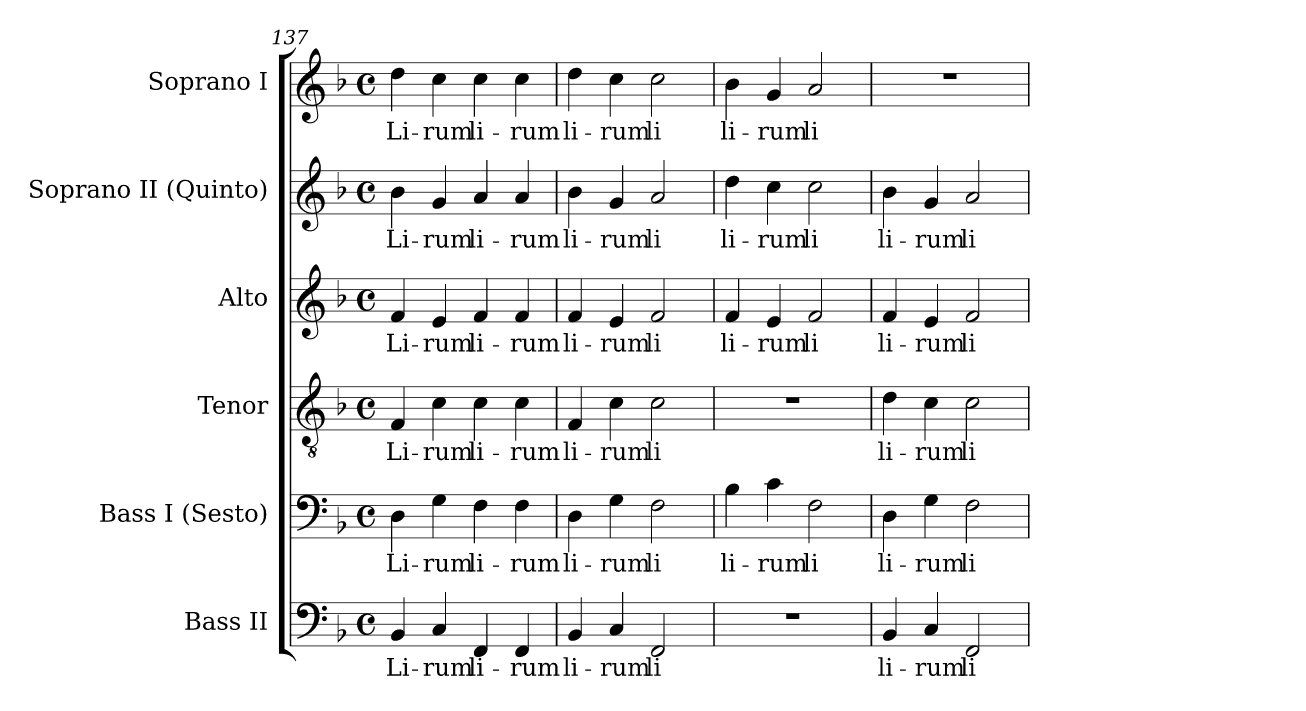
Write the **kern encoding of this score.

**kern	**text	**kern	**text	**kern	**text	**kern	**text	**kern	**text	**kern	**text
*part6	*part6	*part5	*part5	*part4	*part4	*part3	*part3	*part2	*part2	*part1	*part1
*staff6	*staff6	*staff5	*staff5	*staff4	*staff4	*staff3	*staff3	*staff2	*staff2	*staff1	*staff1
*I"Bass II	*	*I"Bass I (Sesto)	*	*I"Tenor	*	*I"Alto	*	*I"Soprano II (Quinto)	*	*I"Soprano I	*
*I'B.	*	*I'B.	*	*I'T.	*	*I'A.	*	*I'S.	*	*I'S.	*
!!LO:LB:g=z
*clefF4	*	*clefF4	*	*clefGv2	*	*clefG2	*	*clefG2	*	*clefG2	*
*	*	*	*	*ITrd7c12	*	*	*	*	*	*	*
*k[b-]	*	*k[b-]	*	*k[b-]	*	*k[b-]	*	*k[b-]	*	*k[b-]	*
*F:	*	*F:	*	*F:	*	*F:	*	*F:	*	*F:	*
*M4/4	*	*M4/4	*	*M4/4	*	*M4/4	*	*M4/4	*	*M4/4	*
*met(c)	*	*met(c)	*	*met(c)	*	*met(c)	*	*met(c)	*	*met(c)	*
=137	=137	=137	=137	=137	=137	=137	=137	=137	=137	=137	=137
!	!LO:LY:b:color=#000000	!	!	!	!	!	!	!	!	!	!
!	!	!	!LO:LY:b:color=#000000	!	!	!	!	!	!	!	!
!	!	!	!	!	!LO:LY:b:color=#000000	!	!	!	!	!	!
!	!	!	!	!	!	!	!LO:LY:b:color=#000000	!	!	!	!
!	!	!	!	!	!	!	!	!	!LO:LY:b:color=#000000	!	!
!	!	!	!	!	!	!	!	!	!	!	!LO:LY:b:color=#000000
4BB-i/	Li-	4Di\	Li-	4FFi/	Li-	4fi/	Li-	4b-i\	Li-	4ddi\	Li-
!	!LO:LY:b:color=#000000	!	!	!	!	!	!	!	!	!	!
!	!	!	!LO:LY:b:color=#000000	!	!	!	!	!	!	!	!
!	!	!	!	!	!LO:LY:b:color=#000000	!	!	!	!	!	!
!	!	!	!	!	!	!	!LO:LY:b:color=#000000	!	!	!	!
!	!	!	!	!	!	!	!	!	!LO:LY:b:color=#000000	!	!
!	!	!	!	!	!	!	!	!	!	!	!LO:LY:b:color=#000000
4Ci/	-rum	4Gi\	-rum	4Ci\	-rum	4ei/	-rum	4gi/	-rum	4cci\	-rum
!	!LO:LY:b:color=#000000	!	!	!	!	!	!	!	!	!	!
!	!	!	!LO:LY:b:color=#000000	!	!	!	!	!	!	!	!
!	!	!	!	!	!LO:LY:b:color=#000000	!	!	!	!	!	!
!	!	!	!	!	!	!	!LO:LY:b:color=#000000	!	!	!	!
!	!	!	!	!	!	!	!	!	!LO:LY:b:color=#000000	!	!
!	!	!	!	!	!	!	!	!	!	!	!LO:LY:b:color=#000000
4FFi/	li-	4Fi\	li-	4Ci\	li-	4fi/	li-	4ai/	li-	4cci\	li-
!	!LO:LY:b:color=#000000	!	!	!	!	!	!	!	!	!	!
!	!	!	!LO:LY:b:color=#000000	!	!	!	!	!	!	!	!
!	!	!	!	!	!LO:LY:b:color=#000000	!	!	!	!	!	!
!	!	!	!	!	!	!	!LO:LY:b:color=#000000	!	!	!	!
!	!	!	!	!	!	!	!	!	!LO:LY:b:color=#000000	!	!
!	!	!	!	!	!	!	!	!	!	!	!LO:LY:b:color=#000000
4FFi/	-rum	4Fi\	-rum	4Ci\	-rum	4fi/	-rum	4ai/	-rum	4cci\	-rum
=138	=138	=138	=138	=138	=138	=138	=138	=138	=138	=138	=138
!	!LO:LY:b:color=#000000	!	!	!	!	!	!	!	!	!	!
!	!	!	!LO:LY:b:color=#000000	!	!	!	!	!	!	!	!
!	!	!	!	!	!LO:LY:b:color=#000000	!	!	!	!	!	!
!	!	!	!	!	!	!	!LO:LY:b:color=#000000	!	!	!	!
!	!	!	!	!	!	!	!	!	!LO:LY:b:color=#000000	!	!
!	!	!	!	!	!	!	!	!	!	!	!LO:LY:b:color=#000000
4BB-i/	li-	4Di\	li-	4FFi/	li-	4fi/	li-	4b-i\	li-	4ddi\	li-
!	!LO:LY:b:color=#000000	!	!	!	!	!	!	!	!	!	!
!	!	!	!LO:LY:b:color=#000000	!	!	!	!	!	!	!	!
!	!	!	!	!	!LO:LY:b:color=#000000	!	!	!	!	!	!
!	!	!	!	!	!	!	!LO:LY:b:color=#000000	!	!	!	!
!	!	!	!	!	!	!	!	!	!LO:LY:b:color=#000000	!	!
!	!	!	!	!	!	!	!	!	!	!	!LO:LY:b:color=#000000
4Ci/	-rum	4Gi\	-rum	4Ci\	-rum	4ei/	-rum	4gi/	-rum	4cci\	-rum
!	!LO:LY:b:color=#000000	!	!	!	!	!	!	!	!	!	!
!	!	!	!LO:LY:b:color=#000000	!	!	!	!	!	!	!	!
!	!	!	!	!	!LO:LY:b:color=#000000	!	!	!	!	!	!
!	!	!	!	!	!	!	!LO:LY:b:color=#000000	!	!	!	!
!	!	!	!	!	!	!	!	!	!LO:LY:b:color=#000000	!	!
!	!	!	!	!	!	!	!	!	!	!	!LO:LY:b:color=#000000
2FFi/	li	2Fi\	li	2Ci\	li	2fi/	li	2ai/	li	2cci\	li
=139	=139	=139	=139	=139	=139	=139	=139	=139	=139	=139	=139
!	!	!	!LO:LY:b:color=#000000	!	!	!	!	!	!	!	!
!	!	!	!	!	!	!	!LO:LY:b:color=#000000	!	!	!	!
!	!	!	!	!	!	!	!	!	!LO:LY:b:color=#000000	!	!
!	!	!	!	!	!	!	!	!	!	!	!LO:LY:b:color=#000000
1r	.	4B-i\	li-	1r	.	4fi/	li-	4ddi\	li-	4b-i\	li-
!	!	!	!LO:LY:b:color=#000000	!	!	!	!	!	!	!	!
!	!	!	!	!	!	!	!LO:LY:b:color=#000000	!	!	!	!
!	!	!	!	!	!	!	!	!	!LO:LY:b:color=#000000	!	!
!	!	!	!	!	!	!	!	!	!	!	!LO:LY:b:color=#000000
.	.	4ci\	-rum	.	.	4ei/	-rum	4cci\	-rum	4gi/	-rum
!	!	!	!LO:LY:b:color=#000000	!	!	!	!	!	!	!	!
!	!	!	!	!	!	!	!LO:LY:b:color=#000000	!	!	!	!
!	!	!	!	!	!	!	!	!	!LO:LY:b:color=#000000	!	!
!	!	!	!	!	!	!	!	!	!	!	!LO:LY:b:color=#000000
.	.	2Fi\	li	.	.	2fi/	li	2cci\	li	2ai/	li
=140	=140	=140	=140	=140	=140	=140	=140	=140	=140	=140	=140
!	!LO:LY:b:color=#000000	!	!	!	!	!	!	!	!	!	!
!	!	!	!LO:LY:b:color=#000000	!	!	!	!	!	!	!	!
!	!	!	!	!	!LO:LY:b:color=#000000	!	!	!	!	!	!
!	!	!	!	!	!	!	!LO:LY:b:color=#000000	!	!	!	!
!	!	!	!	!	!	!	!	!	!LO:LY:b:color=#000000	!	!
4BB-i/	li-	4Di\	li-	4Di\	li-	4fi/	li-	4b-i\	li-	1r	.
!	!LO:LY:b:color=#000000	!	!	!	!	!	!	!	!	!	!
!	!	!	!LO:LY:b:color=#000000	!	!	!	!	!	!	!	!
!	!	!	!	!	!LO:LY:b:color=#000000	!	!	!	!	!	!
!	!	!	!	!	!	!	!LO:LY:b:color=#000000	!	!	!	!
!	!	!	!	!	!	!	!	!	!LO:LY:b:color=#000000	!	!
4Ci/	-rum	4Gi\	-rum	4Ci\	-rum	4ei/	-rum	4gi/	-rum	.	.
!	!LO:LY:b:color=#000000	!	!	!	!	!	!	!	!	!	!
!	!	!	!LO:LY:b:color=#000000	!	!	!	!	!	!	!	!
!	!	!	!	!	!LO:LY:b:color=#000000	!	!	!	!	!	!
!	!	!	!	!	!	!	!LO:LY:b:color=#000000	!	!	!	!
!	!	!	!	!	!	!	!	!	!LO:LY:b:color=#000000	!	!
2FFi/	li	2Fi\	li	2Ci\	li	2fi/	li	2ai/	li	.	.
=	=	=	=	=	=	=	=	=	=	=	=
*-	*-	*-	*-	*-	*-	*-	*-	*-	*-	*-	*-
